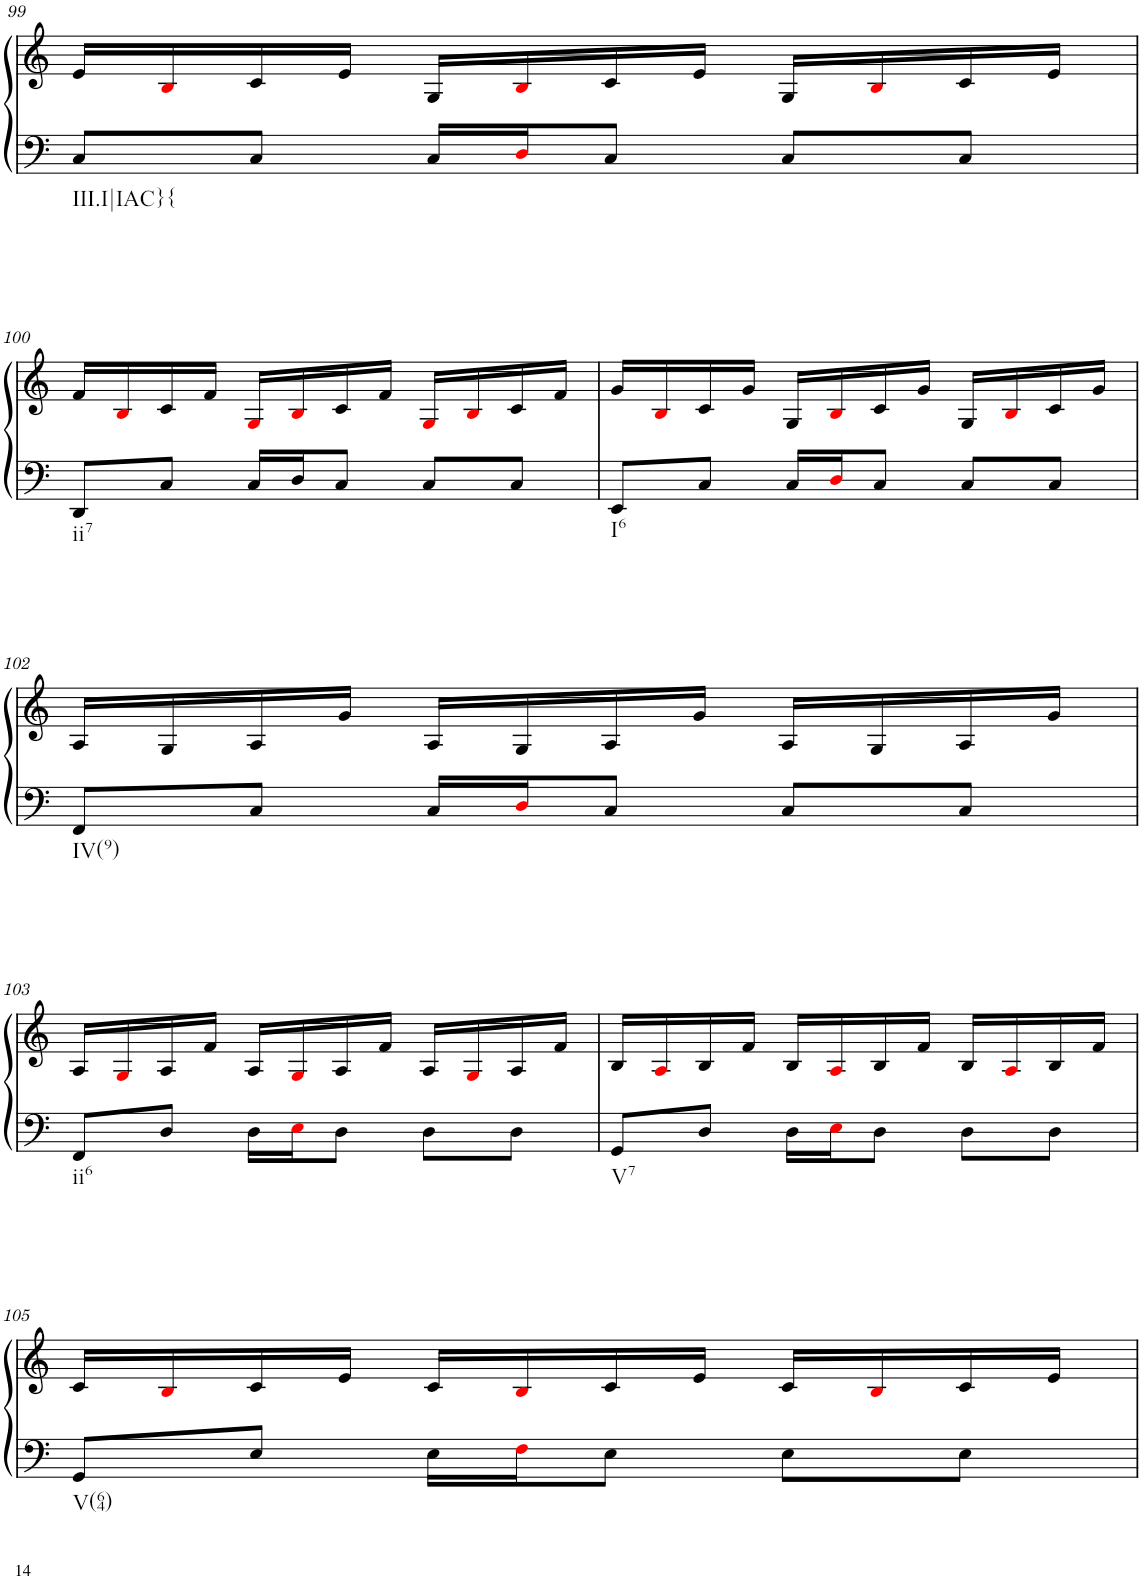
**kern	**kern
*part1	*part1
*staff2	*staff1
*I"Klavier linke Hand	*
!!LO:PB:g=z
*clefF4	*clefG2
*k[]	*k[]
*M3/4	*M3/4
=99	=99
!LO:TX:b:t=III.I|IAC}{	!
8C/L	16e/LL
.	16Bi/
8C/J	16c/
.	16e/JJ
16C/LL	16G/LL
16Di/J	16Bi/
8C/J	16c/
.	16e/JJ
8C/L	16G/LL
.	16Bi/
8C/J	16c/
.	16e/JJ
!!LO:LB:g=z
=100	=100
!LO:TX:b:t=ii7	!
8DD/L	16f/LL
.	16Bi/
8C/J	16c/
.	16f/JJ
16C/LL	16Gi/LL
16D/J	16Bi/
8C/J	16c/
.	16f/JJ
8C/L	16Gi/LL
.	16Bi/
8C/J	16c/
.	16f/JJ
=101	=101
!LO:TX:b:t=I6	!
8EE/L	16g/LL
.	16Bi/
8C/J	16c/
.	16g/JJ
16C/LL	16G/LL
16Di/J	16Bi/
8C/J	16c/
.	16g/JJ
8C/L	16G/LL
.	16Bi/
8C/J	16c/
.	16g/JJ
!!LO:LB:g=z
=102	=102
!LO:TX:b:t=IV(9)	!
8FF/L	16A/LL
.	16G/
8C/J	16A/
.	16g/JJ
16C/LL	16A/LL
16Di/J	16G/
8C/J	16A/
.	16g/JJ
8C/L	16A/LL
.	16G/
8C/J	16A/
.	16g/JJ
!!LO:LB:g=z
=103	=103
!LO:TX:b:t=ii6	!
8FF/L	16A/LL
.	16Gi/
8D/J	16A/
.	16f/JJ
16D\LL	16A/LL
16Ei\J	16Gi/
8D\J	16A/
.	16f/JJ
8D\L	16A/LL
.	16Gi/
8D\J	16A/
.	16f/JJ
=104	=104
!LO:TX:b:t=V7	!
8GG/L	16B/LL
.	16Ai/
8D/J	16B/
.	16f/JJ
16D\LL	16B/LL
16Ei\J	16Ai/
8D\J	16B/
.	16f/JJ
8D\L	16B/LL
.	16Ai/
8D\J	16B/
.	16f/JJ
!!LO:LB:g=z
=105	=105
!LO:TX:b:t=V(64)	!
8GG/L	16c/LL
.	16Bi/
8E/J	16c/
.	16e/JJ
16E\LL	16c/LL
16Fi\J	16Bi/
8E\J	16c/
.	16e/JJ
8E\L	16c/LL
.	16Bi/
8E\J	16c/
.	16e/JJ
=	=
*-	*-
